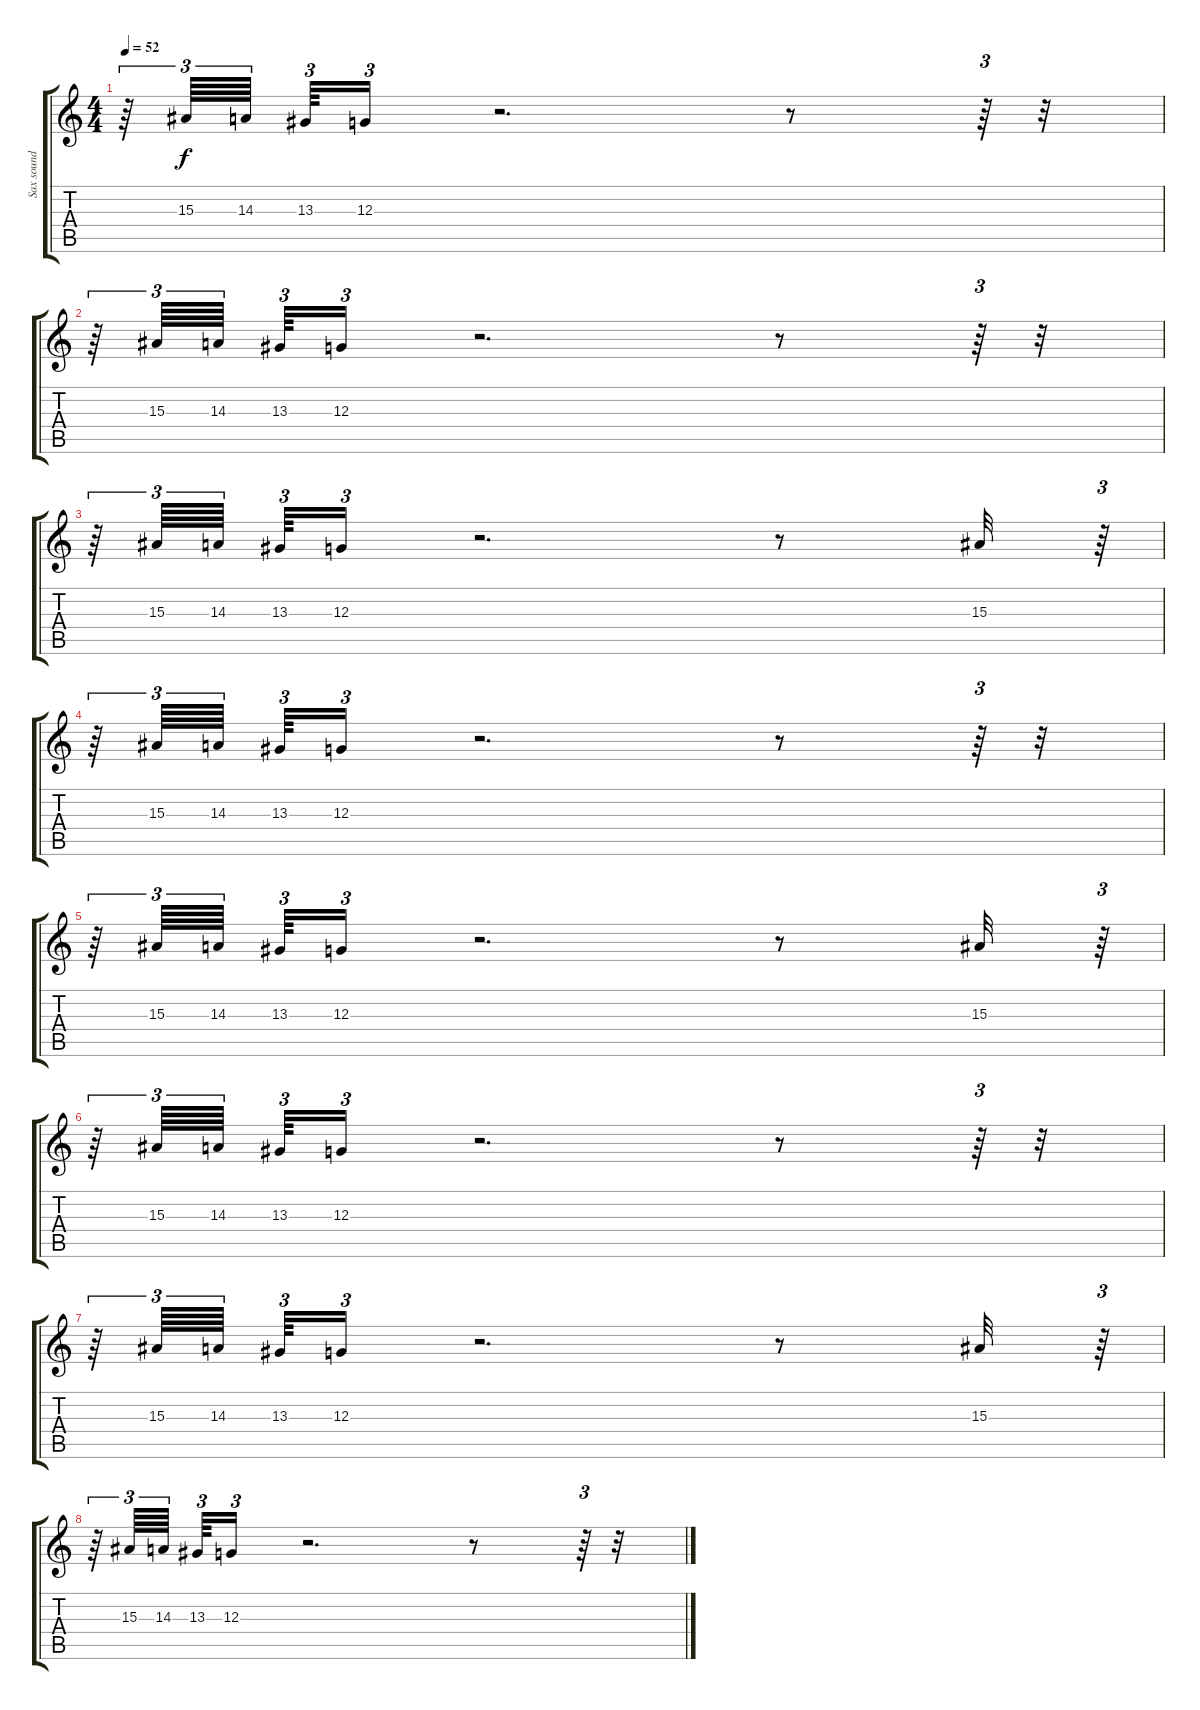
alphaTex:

\track ("Sax sound" "Sax sound") {instrument altosax}
\staff {score tabs}
\tuning (E4 B3 G3 D3 A2 E2) {hide}
\ts (4 4)
\tempo 52
\clef g2
\ks c
r.64{tu (3 2) dy f} 15.3.64{tu (3 2)} 14.3.64{tu (3 2)} 13.3.64{tu (3 2)} 12.3.16{tu (3 2)} r.2{d} r.8 r.64{tu (3 2)} r.32 |
r.64{tu (3 2)} 15.3.64{tu (3 2)} 14.3.64{tu (3 2)} 13.3.64{tu (3 2)} 12.3.16{tu (3 2)} r.2{d} r.8 r.64{tu (3 2)} r.32 |
r.64{tu (3 2)} 15.3.64{tu (3 2)} 14.3.64{tu (3 2)} 13.3.64{tu (3 2)} 12.3.16{tu (3 2)} r.2{d} r.8 15.3.32 r.64{tu (3 2)} |
r.64{tu (3 2)} 15.3.64{tu (3 2)} 14.3.64{tu (3 2)} 13.3.64{tu (3 2)} 12.3.16{tu (3 2)} r.2{d} r.8 r.64{tu (3 2)} r.32 |
r.64{tu (3 2)} 15.3.64{tu (3 2)} 14.3.64{tu (3 2)} 13.3.64{tu (3 2)} 12.3.16{tu (3 2)} r.2{d} r.8 15.3.32 r.64{tu (3 2)} |
r.64{tu (3 2)} 15.3.64{tu (3 2)} 14.3.64{tu (3 2)} 13.3.64{tu (3 2)} 12.3.16{tu (3 2)} r.2{d} r.8 r.64{tu (3 2)} r.32 |
r.64{tu (3 2)} 15.3.64{tu (3 2)} 14.3.64{tu (3 2)} 13.3.64{tu (3 2)} 12.3.16{tu (3 2)} r.2{d} r.8 15.3.32 r.64{tu (3 2)} |
r.64{tu (3 2)} 15.3.64{tu (3 2)} 14.3.64{tu (3 2)} 13.3.64{tu (3 2)} 12.3.16{tu (3 2)} r.2{d} r.8 r.64{tu (3 2)} r.32
